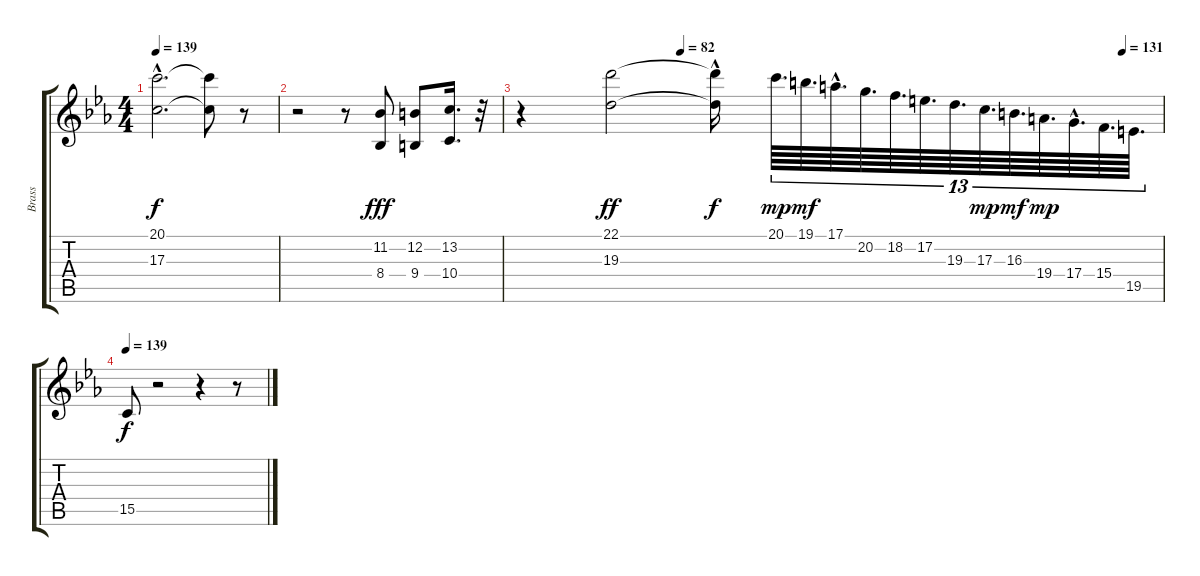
\track ("Brass" "Brass") {instrument synthbrass1}
\staff {score tabs}
\tuning (E4 B3 G3 D3 A2 E2) {hide}
\ts (4 4)
\tempo 139
\clef g2
\ks cminor
(20.1{hac t} 17.3{hac t}).2{d dy f} (20.1{t} 17.3{t}).8 r.8 |
r.2 r.8 (11.2 8.4).8{dy fff} (12.2 9.4).8 (13.2 10.4).16{d} r.32 |
\tempo (82 0.25)
\tempo (131 0.9375)
r.4 (22.1 19.3).2{dy ff} (22.1{hac t} 19.3{t}).16{dy f} 20.1.64{d tu (13 8) dy mp} 19.1.64{d tu (13 8) dy mf} 17.1{hac}.64{d tu (13 8)} 20.2.64{d tu (13 8)} 18.2.64{d tu (13 8)} 17.2.64{d tu (13 8)} 19.3.64{d tu (13 8)} 17.3.64{d tu (13 8) dy mp} 16.3.64{d tu (13 8) dy mf} 19.4.64{d tu (13 8) dy mp} 17.4{hac}.64{d tu (13 8)} 15.4.64{d tu (13 8)} 19.5.64{d tu (13 8)} |
\tempo 139
15.5.8{dy f} r.2 r.4 r.8
